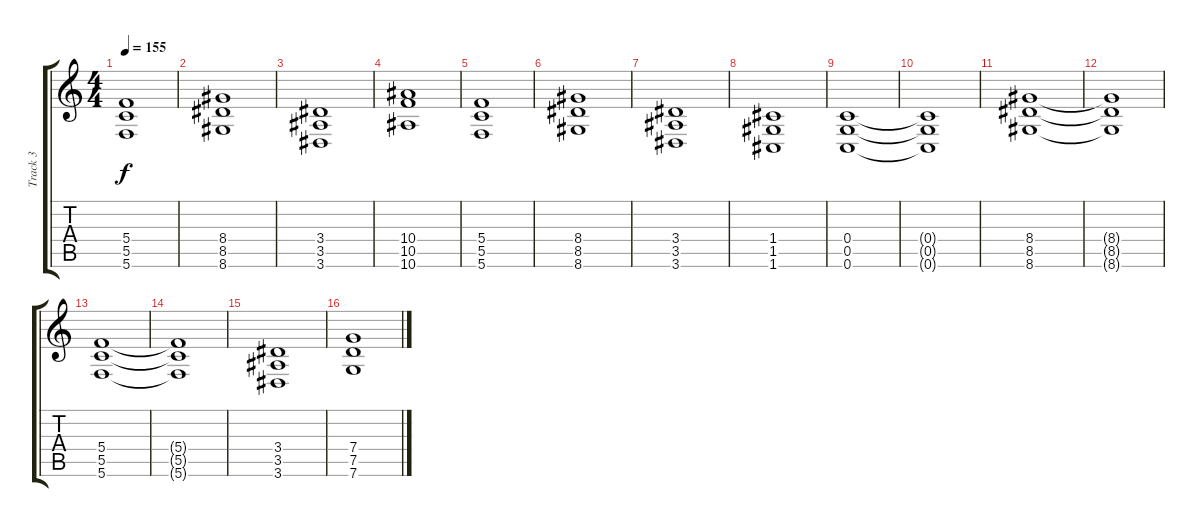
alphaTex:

\track ("Track 3" "Track 3") {instrument distortionguitar}
\staff {score tabs}
\tuning (D4 A3 F3 C3 G2 C2) {hide}
\ts (4 4)
\tempo 155
\clef g2
\ks c
(5.4 5.5 5.6).1{dy f} |
(8.4 8.5 8.6).1 |
(3.4 3.5 3.6).1 |
(10.4 10.5 10.6).1 |
(5.4 5.5 5.6).1 |
(8.4 8.5 8.6).1 |
(3.4 3.5 3.6).1 |
(1.4 1.5 1.6).1 |
(0.4 0.5 0.6).1 |
(0.4{t} 0.5{t} 0.6{t}).1 |
(8.4 8.5 8.6).1 |
(8.4{t} 8.5{t} 8.6{t}).1 |
(5.4 5.5 5.6).1 |
(5.4{t} 5.5{t} 5.6{t}).1 |
(3.4 3.5 3.6).1 |
(7.4 7.5 7.6).1
